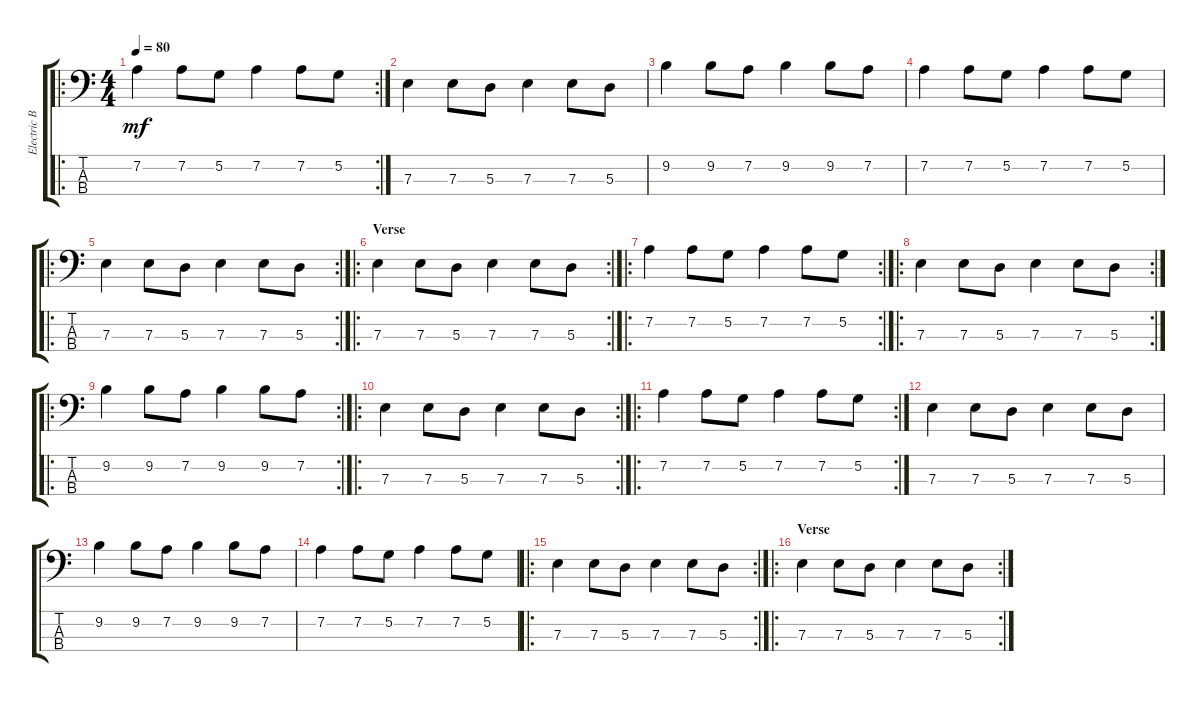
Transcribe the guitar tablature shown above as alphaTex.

\track ("Electric Bass" "Electric B") {instrument electricbassfinger}
\staff {score tabs}
\tuning (G2 D2 A1 E1) {hide}
\ro
\rc 2
\ts (4 4)
\tempo 80
\clef f4
\ks c
7.2.4{dy mf} 7.2.8 5.2.8 7.2.4 7.2.8 5.2.8 |
7.3.4 7.3.8 5.3.8 7.3.4 7.3.8 5.3.8 |
9.2.4 9.2.8 7.2.8 9.2.4 9.2.8 7.2.8 |
7.2.4 7.2.8 5.2.8 7.2.4 7.2.8 5.2.8 |
\ro
\rc 2
7.3.4 7.3.8 5.3.8 7.3.4 7.3.8 5.3.8 |
\ro
\rc 2
\section ("" "Verse")
7.3.4 7.3.8 5.3.8 7.3.4 7.3.8 5.3.8 |
\ro
\rc 2
7.2.4 7.2.8 5.2.8 7.2.4 7.2.8 5.2.8 |
\ro
\rc 2
7.3.4 7.3.8 5.3.8 7.3.4 7.3.8 5.3.8 |
\ro
\rc 2
9.2.4 9.2.8 7.2.8 9.2.4 9.2.8 7.2.8 |
\ro
\rc 2
7.3.4 7.3.8 5.3.8 7.3.4 7.3.8 5.3.8 |
\ro
\rc 2
7.2.4 7.2.8 5.2.8 7.2.4 7.2.8 5.2.8 |
7.3.4 7.3.8 5.3.8 7.3.4 7.3.8 5.3.8 |
9.2.4 9.2.8 7.2.8 9.2.4 9.2.8 7.2.8 |
7.2.4 7.2.8 5.2.8 7.2.4 7.2.8 5.2.8 |
\ro
\rc 2
7.3.4 7.3.8 5.3.8 7.3.4 7.3.8 5.3.8 |
\ro
\rc 2
\section ("" "Verse")
7.3.4 7.3.8 5.3.8 7.3.4 7.3.8 5.3.8
